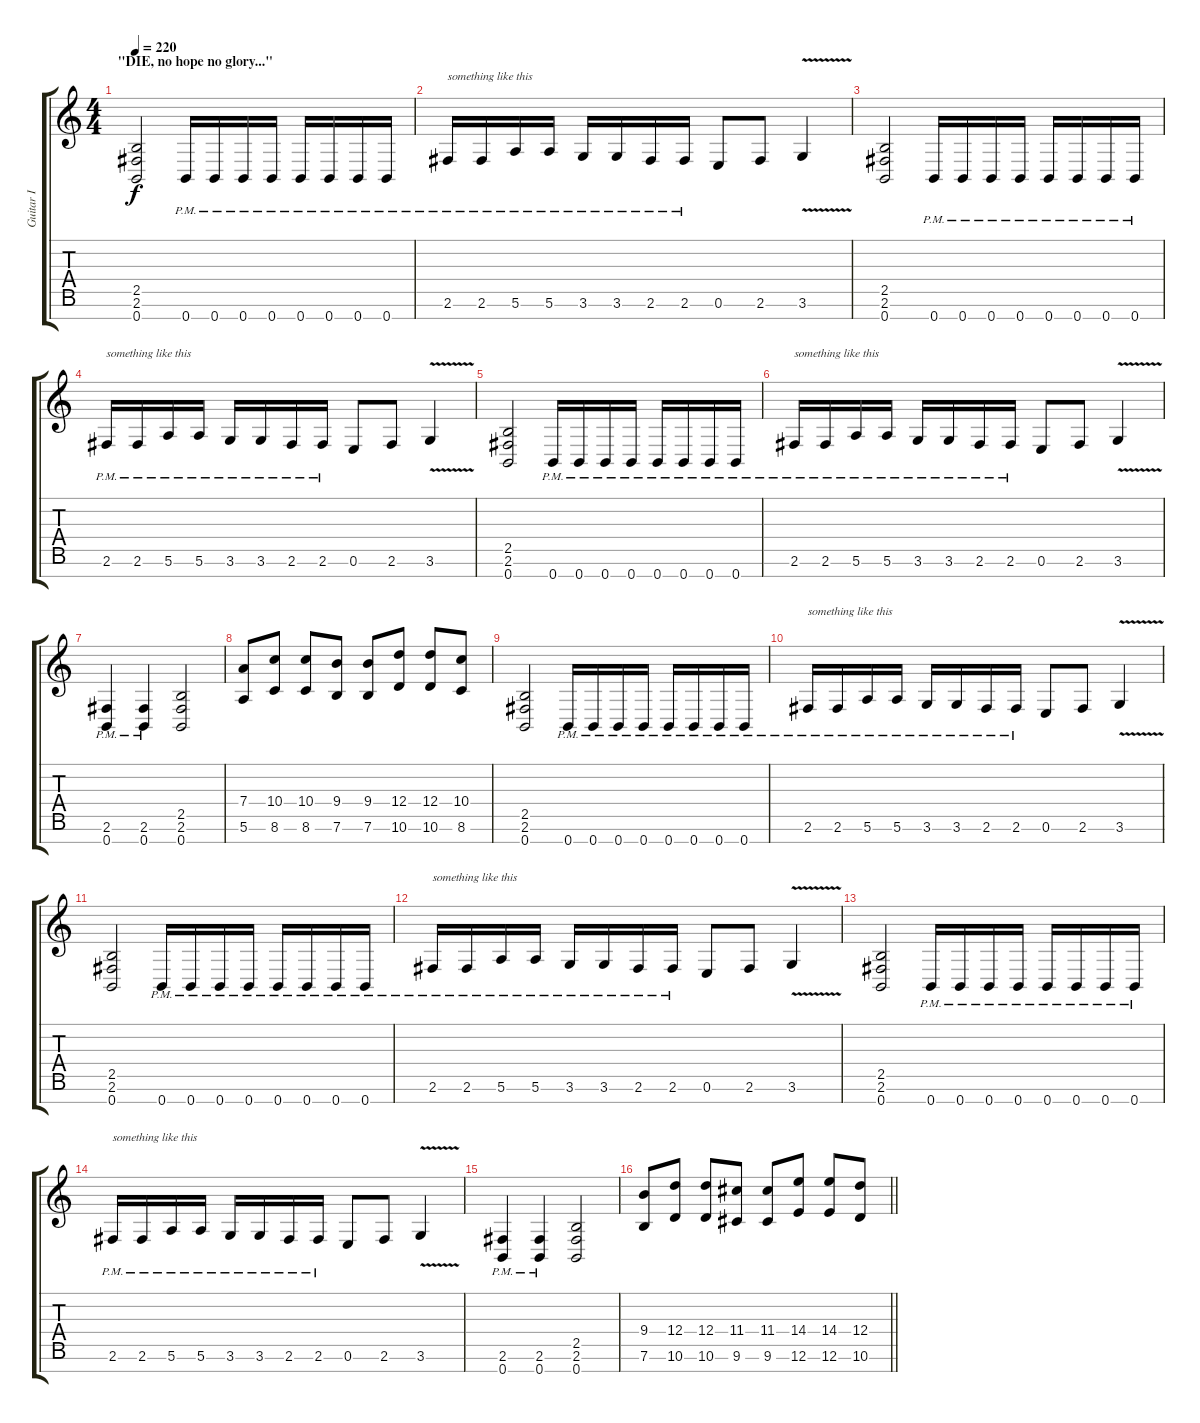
\track ("Guitar I" "Guitar I") {instrument distortionguitar}
\staff {score tabs}
\tuning (E4 B3 G3 D3 A2 E2 B1) {hide}
\ts (4 4)
\section ("" "\"DIE, no hope no glory...\"")
\tempo 220
\clef g2
\ks c
(2.5 2.6 0.7).2{dy f} 0.7{pm}.16 0.7{pm}.16 0.7{pm}.16 0.7{pm}.16 0.7{pm}.16 0.7{pm}.16 0.7{pm}.16 0.7{pm}.16 |
2.6{pm}.16{txt "something like this"} 2.6{pm}.16 5.6{pm}.16 5.6{pm}.16 3.6{pm}.16 3.6{pm}.16 2.6{pm}.16 2.6{pm}.16 0.6.8 2.6.8 3.6{v}.4 |
(2.5 2.6 0.7).2 0.7{pm}.16 0.7{pm}.16 0.7{pm}.16 0.7{pm}.16 0.7{pm}.16 0.7{pm}.16 0.7{pm}.16 0.7{pm}.16 |
2.6{pm}.16{txt "something like this"} 2.6{pm}.16 5.6{pm}.16 5.6{pm}.16 3.6{pm}.16 3.6{pm}.16 2.6{pm}.16 2.6{pm}.16 0.6.8 2.6.8 3.6{v}.4 |
(2.5 2.6 0.7).2 0.7{pm}.16 0.7{pm}.16 0.7{pm}.16 0.7{pm}.16 0.7{pm}.16 0.7{pm}.16 0.7{pm}.16 0.7{pm}.16 |
2.6{pm}.16{txt "something like this"} 2.6{pm}.16 5.6{pm}.16 5.6{pm}.16 3.6{pm}.16 3.6{pm}.16 2.6{pm}.16 2.6{pm}.16 0.6.8 2.6.8 3.6{v}.4 |
(2.6{pm} 0.7{pm}).4 (2.6{pm} 0.7{pm}).4 (2.5 2.6 0.7).2 |
(7.4 5.6).8 (10.4 8.6).8 (10.4 8.6).8 (9.4 7.6).8 (9.4 7.6).8 (12.4 10.6).8 (12.4 10.6).8 (10.4 8.6).8 |
(2.5 2.6 0.7).2 0.7{pm}.16 0.7{pm}.16 0.7{pm}.16 0.7{pm}.16 0.7{pm}.16 0.7{pm}.16 0.7{pm}.16 0.7{pm}.16 |
2.6{pm}.16{txt "something like this"} 2.6{pm}.16 5.6{pm}.16 5.6{pm}.16 3.6{pm}.16 3.6{pm}.16 2.6{pm}.16 2.6{pm}.16 0.6.8 2.6.8 3.6{v}.4 |
(2.5 2.6 0.7).2 0.7{pm}.16 0.7{pm}.16 0.7{pm}.16 0.7{pm}.16 0.7{pm}.16 0.7{pm}.16 0.7{pm}.16 0.7{pm}.16 |
2.6{pm}.16{txt "something like this"} 2.6{pm}.16 5.6{pm}.16 5.6{pm}.16 3.6{pm}.16 3.6{pm}.16 2.6{pm}.16 2.6{pm}.16 0.6.8 2.6.8 3.6{v}.4 |
(2.5 2.6 0.7).2 0.7{pm}.16 0.7{pm}.16 0.7{pm}.16 0.7{pm}.16 0.7{pm}.16 0.7{pm}.16 0.7{pm}.16 0.7{pm}.16 |
2.6{pm}.16{txt "something like this"} 2.6{pm}.16 5.6{pm}.16 5.6{pm}.16 3.6{pm}.16 3.6{pm}.16 2.6{pm}.16 2.6{pm}.16 0.6.8 2.6.8 3.6{v}.4 |
(2.6{pm} 0.7{pm}).4 (2.6{pm} 0.7{pm}).4 (2.5 2.6 0.7).2 |
\barLineRight lightlight
(9.4 7.6).8 (12.4 10.6).8 (12.4 10.6).8 (11.4 9.6).8 (11.4 9.6).8 (14.4 12.6).8 (14.4 12.6).8 (12.4 10.6).8
